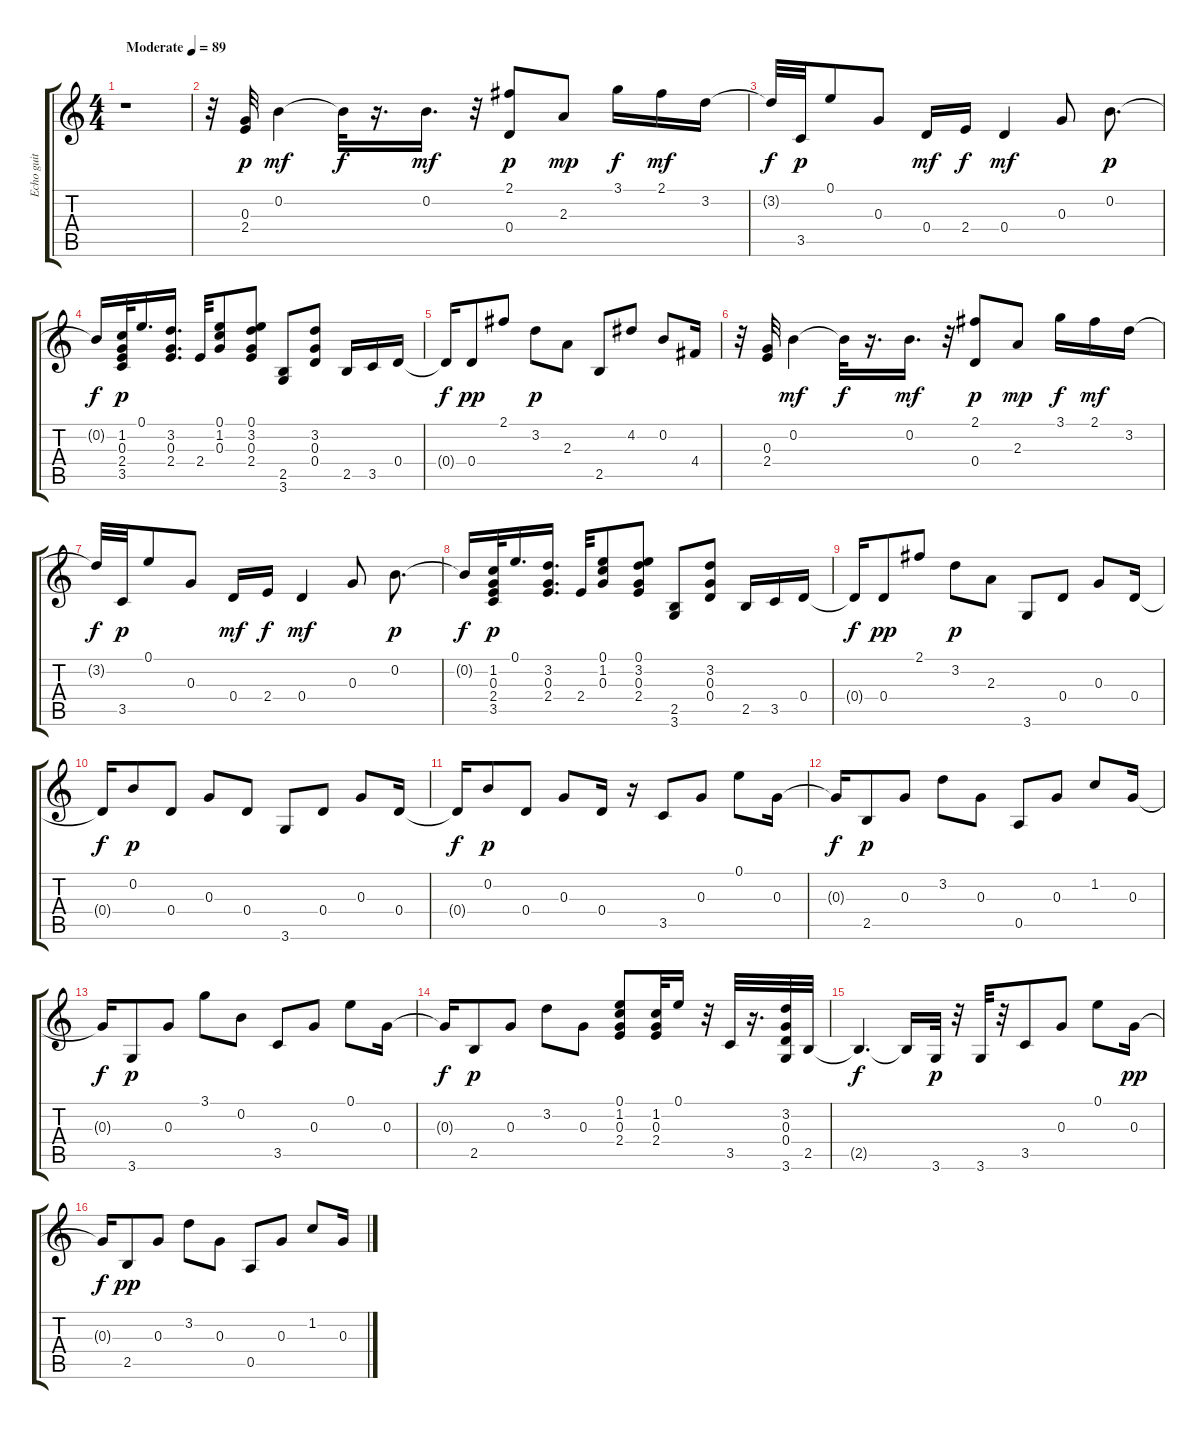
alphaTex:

\track ("Echo guit" "Echo guit") {instrument electricguitarclean}
\staff {score tabs}
\tuning (E4 B3 G3 D3 A2 E2) {hide}
\ts (4 4)
\tempo (89 "Moderate")
\clef g2
\ks c
r.1{dy p instrument electricguitarclean} |
r.32 (0.3 2.4).32 0.2.4{dy mf} 0.2{t}.32{dy f} r.16{d} 0.2.16{d dy mf} r.32 (2.1 0.4).8{dy p} 2.3.8{dy mp} 3.1.16{dy f} 2.1.16{dy mf} 3.2.16 |
3.2{t}.32{dy f} 3.5.32{dy p} 0.1.8 0.3.8 0.4.16{dy mf} 2.4.16{dy f} 0.4.4{dy mf} 0.3.8 0.2.8{d dy p} |
0.2{t}.16{dy f} (1.2 0.3 2.4 3.5).32{dy p} 0.1.16{d} (3.2 0.3 2.4).16{d} 2.4.32 (0.1 1.2 0.3).8 (0.1 3.2 0.3 2.4).8 (2.5 3.6).8 (3.2 0.3 0.4).8 2.5.16 3.5.16 0.4.16 |
0.4{t}.16{dy f} 0.4.8{dy pp} 2.1.8 3.2.8{dy p} 2.3.8 2.5.8 4.2.8 0.2.8 4.4.16 |
r.32 (0.3 2.4).32 0.2.4{dy mf} 0.2{t}.32{dy f} r.16{d} 0.2.16{d dy mf} r.32 (2.1 0.4).8{dy p} 2.3.8{dy mp} 3.1.16{dy f} 2.1.16{dy mf} 3.2.16 |
3.2{t}.32{dy f} 3.5.32{dy p} 0.1.8 0.3.8 0.4.16{dy mf} 2.4.16{dy f} 0.4.4{dy mf} 0.3.8 0.2.8{d dy p} |
0.2{t}.16{dy f} (1.2 0.3 2.4 3.5).32{dy p} 0.1.16{d} (3.2 0.3 2.4).16{d} 2.4.32 (0.1 1.2 0.3).8 (0.1 3.2 0.3 2.4).8 (2.5 3.6).8 (3.2 0.3 0.4).8 2.5.16 3.5.16 0.4.16 |
0.4{t}.16{dy f} 0.4.8{dy pp} 2.1.8 3.2.8{dy p} 2.3.8 3.6.8 0.4.8 0.3.8 0.4.16 |
0.4{t}.16{dy f} 0.2.8{dy p} 0.4.8 0.3.8 0.4.8 3.6.8 0.4.8 0.3.8 0.4.16 |
0.4{t}.16{dy f} 0.2.8{dy p} 0.4.8 0.3.8 0.4.16 r.16 3.5.8 0.3.8 0.1.8 0.3.16 |
0.3{t}.16{dy f} 2.5.8{dy p} 0.3.8 3.2.8 0.3.8 0.5.8 0.3.8 1.2.8 0.3.16 |
0.3{t}.16{dy f} 3.6.8{dy p} 0.3.8 3.1.8 0.2.8 3.5.8 0.3.8 0.1.8 0.3.16 |
0.3{t}.16{dy f} 2.5.8{dy p} 0.3.8 3.2.8 0.3.8 (0.1 1.2 0.3 2.4).8 (1.2 0.3 2.4).32 0.1.16 r.32 3.5.32 r.16{d} (3.2 0.3 0.4 3.6).32 2.5.32 |
2.5{t}.4{d dy f} 2.5{t}.16 3.6.32{dy p} r.32 3.6.32 r.32 3.5.8 0.3.8 0.1.8 0.3.16{dy pp} |
0.3{t}.16{dy f} 2.5.8{dy pp} 0.3.8 3.2.8 0.3.8 0.5.8 0.3.8 1.2.8 0.3.16
